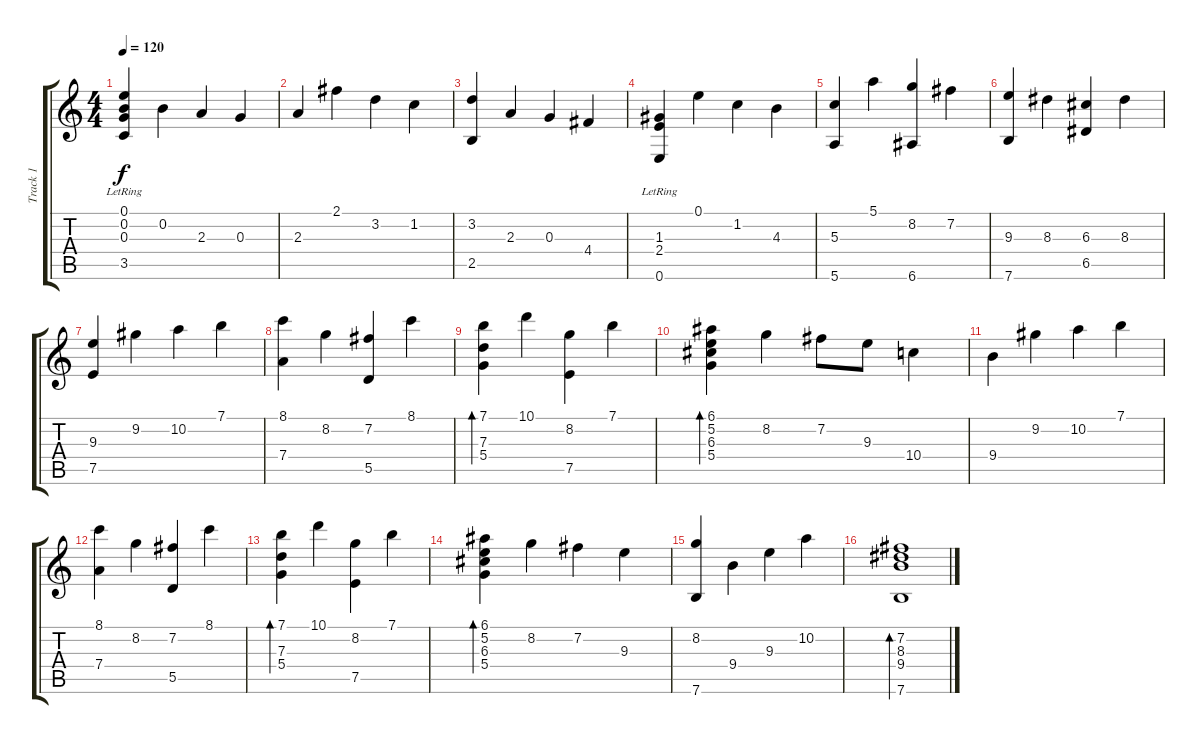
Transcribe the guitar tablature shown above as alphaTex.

\track ("Track 1" "Track 1") {instrument acousticguitarnylon}
\staff {score tabs}
\tuning (E4 B3 G3 D3 A2 E2) {hide}
\ts (4 4)
\tempo 120
\clef g2
\ks c
(0.1 0.2{lr} 0.3 3.5).4{dy f} 0.2.4 2.3.4 0.3.4 |
2.3.4 2.1.4 3.2.4 1.2.4 |
(3.2 2.5).4 2.3.4 0.3.4 4.4.4 |
(1.3{lr} 2.4 0.6).4 0.1.4 1.2.4 4.3.4 |
(5.3 5.6).4 5.1.4 (8.2 6.6).4 7.2.4 |
(9.3 7.6).4 8.3.4 (6.3 6.5).4 8.3.4 |
(9.3 7.5).4 9.2.4 10.2.4 7.1.4 |
(8.1 7.4).4 8.2.4 (7.2 5.5).4 8.1.4 |
(7.1 7.3 5.4).4{bd 240} 10.1.4 (8.2 7.5).4 7.1.4 |
(6.1 5.2 6.3 5.4).4{bd 240} 8.2.4 7.2.8 9.3.8 10.4.4 |
9.4.4 9.2.4 10.2.4 7.1.4 |
(8.1 7.4).4 8.2.4 (7.2 5.5).4 8.1.4 |
(7.1 7.3 5.4).4{bd 240} 10.1.4 (8.2 7.5).4 7.1.4 |
(6.1 5.2 6.3 5.4).4{bd 240} 8.2.4 7.2.4 9.3.4 |
(8.2 7.6).4 9.4.4 9.3.4 10.2.4 |
(7.2 8.3 9.4 7.6).1{bd 480}
